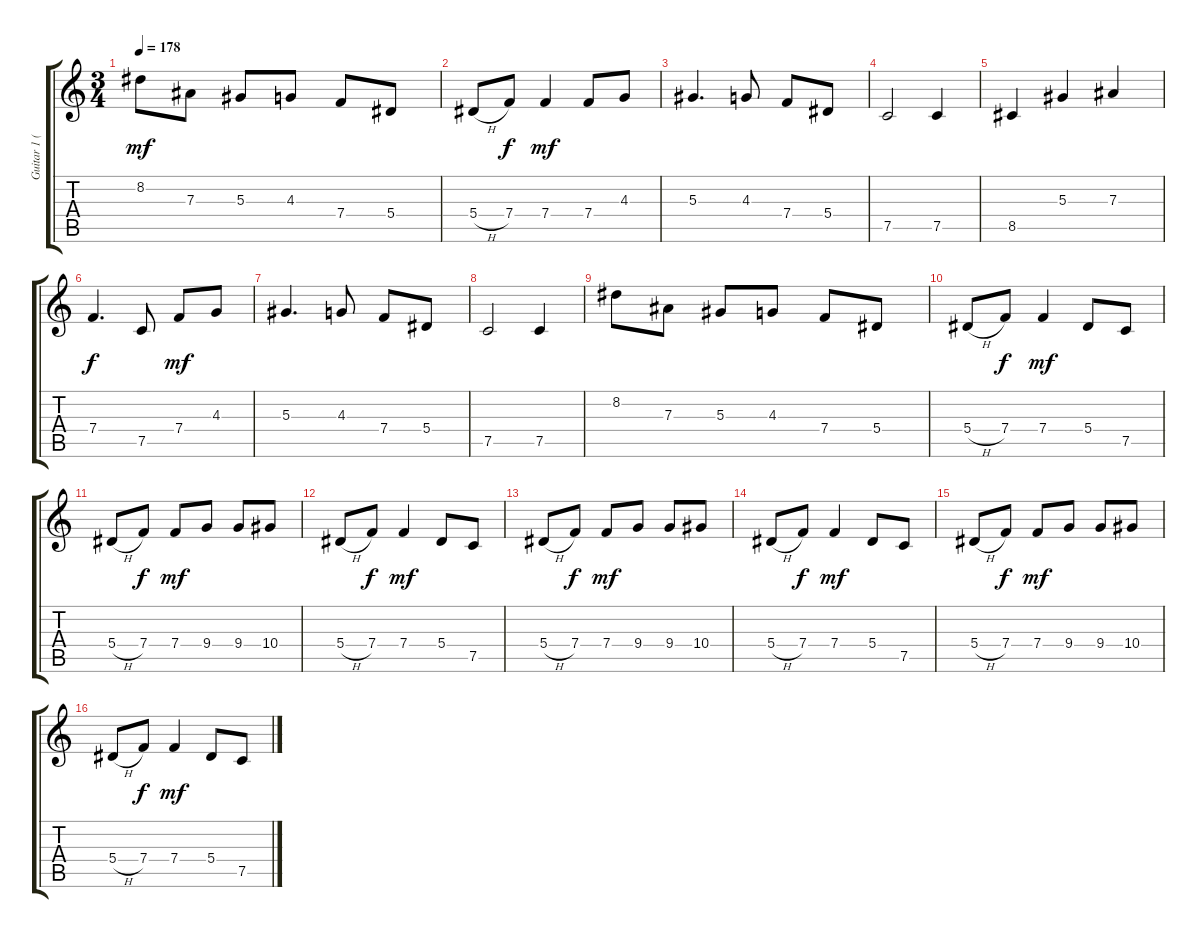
\track ("Guitar 1 (Lead)" "Guitar 1 (") {instrument distortionguitar}
\staff {score tabs}
\tuning (C4 G3 Eb3 Bb2 F2 C2) {hide}
\ts (3 4)
\tempo 178
\clef g2
\ks c
8.2.8{dy mf} 7.3.8 5.3.8 4.3.8 7.4.8 5.4.8 |
5.4{h}.8 7.4.8{dy f} 7.4.4{dy mf} 7.4.8 4.3.8 |
5.3.4{d} 4.3.8 7.4.8 5.4.8 |
7.5.2 7.5.4 |
8.5.4 5.3.4 7.3.4 |
7.4.4{d dy f} 7.5.8 7.4.8{dy mf} 4.3.8 |
5.3.4{d} 4.3.8 7.4.8 5.4.8 |
7.5.2 7.5.4 |
8.2.8 7.3.8 5.3.8 4.3.8 7.4.8 5.4.8 |
5.4{h}.8 7.4.8{dy f} 7.4.4{dy mf} 5.4.8 7.5.8 |
5.4{h}.8 7.4.8{dy f} 7.4.8{dy mf} 9.4.8 9.4.8 10.4.8 |
5.4{h}.8 7.4.8{dy f} 7.4.4{dy mf} 5.4.8 7.5.8 |
5.4{h}.8 7.4.8{dy f} 7.4.8{dy mf} 9.4.8 9.4.8 10.4.8 |
5.4{h}.8 7.4.8{dy f} 7.4.4{dy mf} 5.4.8 7.5.8 |
5.4{h}.8 7.4.8{dy f} 7.4.8{dy mf} 9.4.8 9.4.8 10.4.8 |
5.4{h}.8 7.4.8{dy f} 7.4.4{dy mf} 5.4.8 7.5.8
